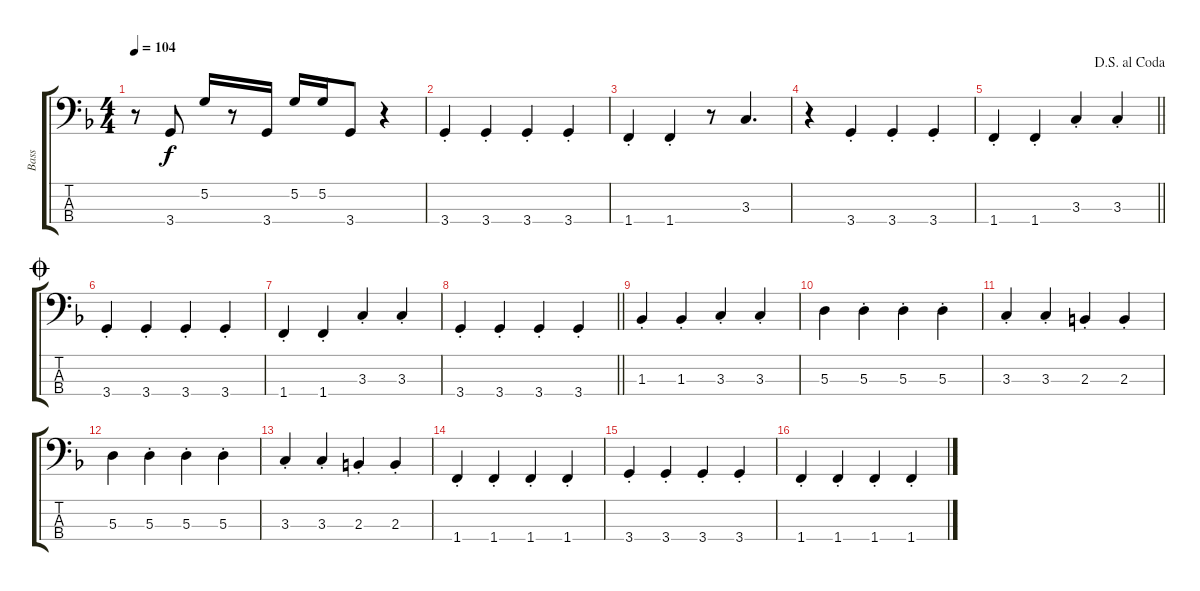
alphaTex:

\track ("Bass" "Bass") {instrument electricbassfinger}
\staff {score tabs}
\tuning (G2 D2 A1 E1) {hide}
\ts (4 4)
\tempo 104
\clef f4
\ks f
r.8{dy f} 3.4.8 5.2.16 r.8 3.4.16 5.2.16 5.2.16 3.4.8 r.4 |
3.4{st}.4 3.4{st}.4 3.4{st}.4 3.4{st}.4 |
1.4{st}.4 1.4{st}.4 r.8 3.3.4{d} |
r.4 3.4{st}.4 3.4{st}.4 3.4{st}.4 |
\jump dalsegnoalcoda
\barLineRight lightlight
1.4{st}.4 1.4{st}.4 3.3{st}.4 3.3{st}.4 |
\jump coda
3.4{st}.4 3.4{st}.4 3.4{st}.4 3.4{st}.4 |
1.4{st}.4 1.4{st}.4 3.3{st}.4 3.3{st}.4 |
\barLineRight lightlight
3.4{st}.4 3.4{st}.4 3.4{st}.4 3.4{st}.4 |
1.3{st}.4 1.3{st}.4 3.3{st}.4 3.3{st}.4 |
5.3.4 5.3{st}.4 5.3{st}.4 5.3{st}.4 |
3.3{st}.4 3.3{st}.4 2.3{st}.4 2.3{st}.4 |
5.3.4 5.3{st}.4 5.3{st}.4 5.3{st}.4 |
3.3{st}.4 3.3{st}.4 2.3{st}.4 2.3{st}.4 |
1.4{st}.4 1.4{st}.4 1.4{st}.4 1.4{st}.4 |
3.4{st}.4 3.4{st}.4 3.4{st}.4 3.4{st}.4 |
1.4{st}.4 1.4{st}.4 1.4{st}.4 1.4{st}.4
